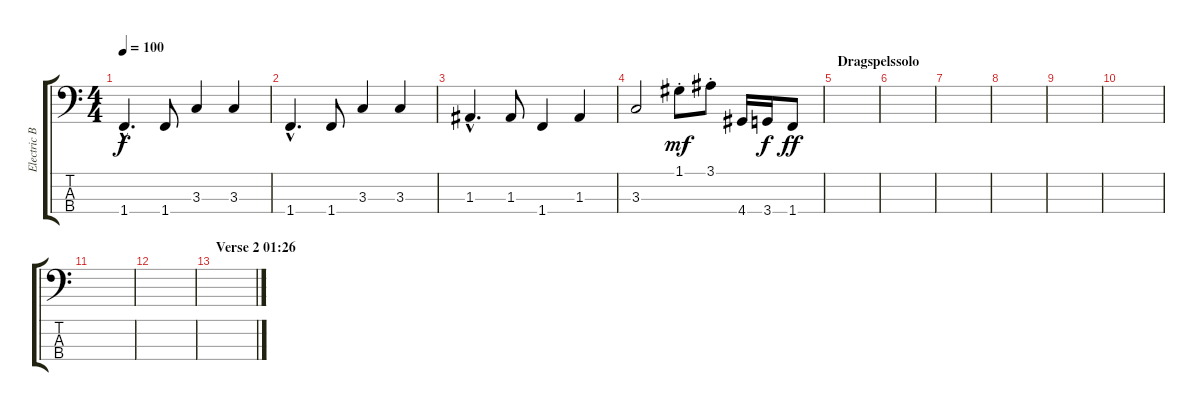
\track ("Electric Bass/Bautatrumma" "Electric B") {instrument electricbassfinger}
\staff {score tabs}
\tuning (G2 D2 A1 E1) {hide}
\ts (4 4)
\tempo 100
\clef f4
\ks c
1.4{hac}.4{d dy f} 1.4.8 3.3.4 3.3.4 |
1.4{hac}.4{d} 1.4.8 3.3.4 3.3.4 |
1.3{hac}.4{d} 1.3.8 1.4.4 1.3.4 |
3.3.2 1.1{st}.8{dy mf} 3.1{st}.8 4.4.16 3.4.16{dy f} 1.4.8{dy ff} |
\section ("" "Dragspelssolo")
|
|
|
|
|
|
|
|
\section ("" "Verse 2 01:26")
